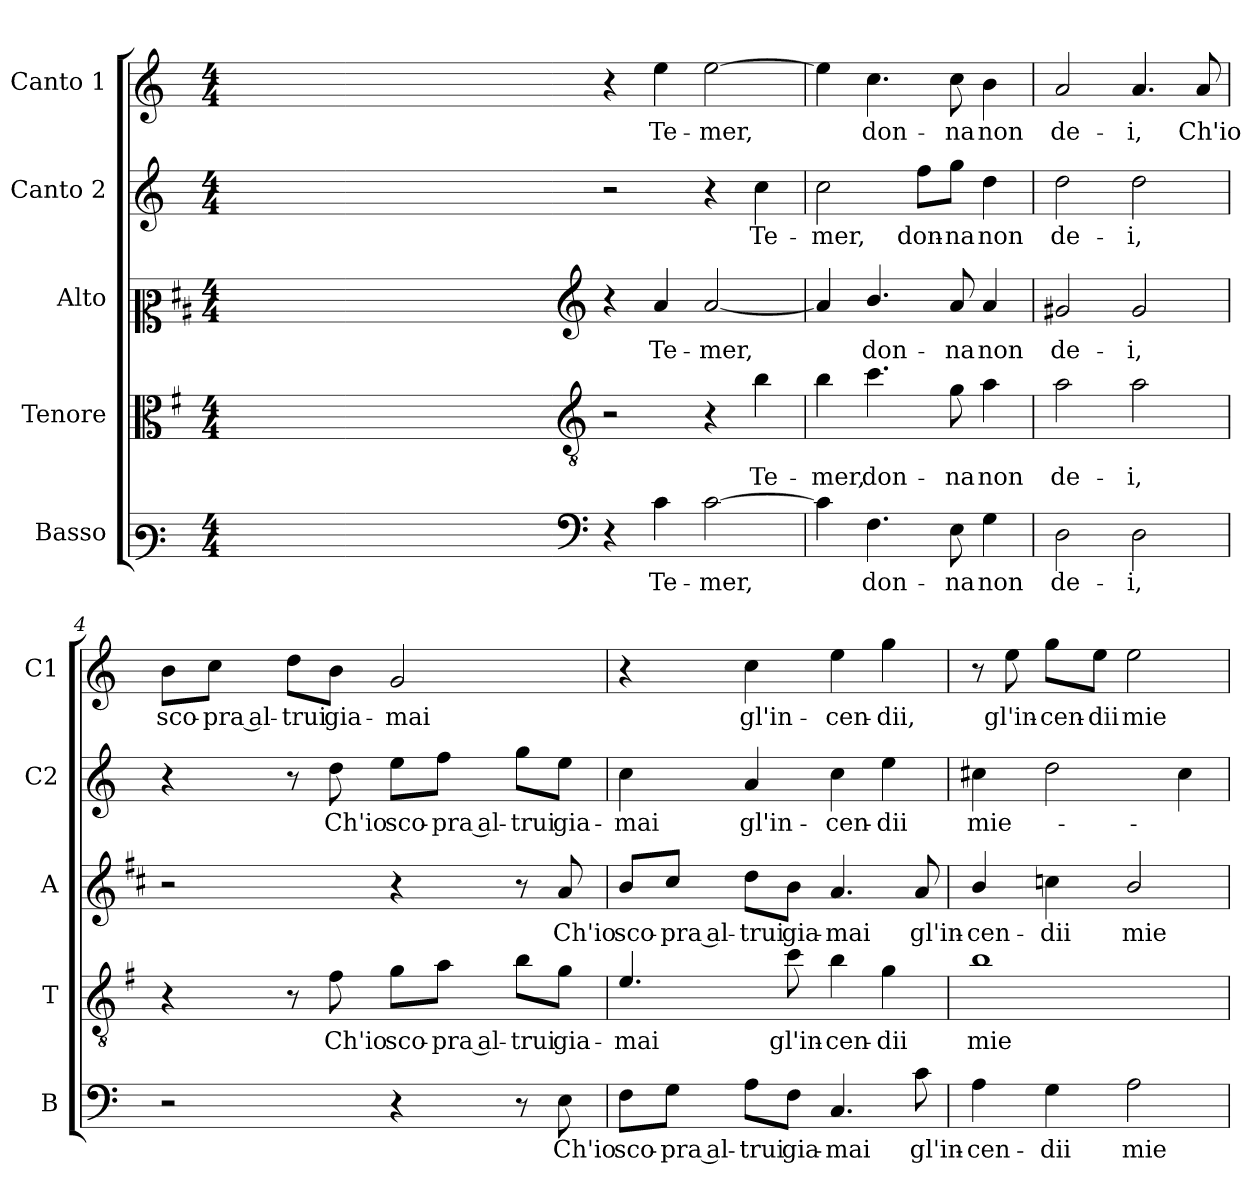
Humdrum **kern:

**kern	**text	**kern	**text	**kern	**text	**kern	**text	**kern	**text
*part5	*part5	*part4	*part4	*part3	*part3	*part2	*part2	*part1	*part1
*staff5	*staff5	*staff4	*staff4	*staff3	*staff3	*staff2	*staff2	*staff1	*staff1
*I"Basso	*	*I"Tenore	*	*I"Alto	*	*I"Canto 2	*	*I"Canto 1	*
*I'B	*	*I'T	*	*I'A	*	*I'C2	*	*I'C1	*
*clefF3	*	*clefC3	*	*clefC2	*	*clefG2	*	*clefG2	*
*	*	*ITrd4c7	*	*ITrd1c2	*	*	*	*	*
*k[]	*	*k[]	*	*k[]	*	*k[]	*	*k[]	*
*C:	*	*C:	*	*C:	*	*C:	*	*C:	*
*M4/4	*	*M4/4	*	*M4/4	*	*M4/4	*	*M4/4	*
=	=	=	=	=	=	=	=	=	=
1ryy	.	1ryy	.	1ryy	.	1ryy	.	1ryy	.
=1X-	=1X-	=1X-	=1X-	=1X-	=1X-	=1X-	=1X-	=1X-	=1X-
4ryy	.	4ryy	.	4ryy	.	4ryy	.	4ryy	.
4ryy	.	4ryy	.	4ryy	.	4ryy	.	4ryy	.
4ryy	.	4ryy	.	4ryy	.	4ryy	.	4ryy	.
4ryy	.	4ryy	.	4ryy	.	4ryy	.	4ryy	.
=1-	=1-	=1-	=1-	=1-	=1-	=1-	=1-	=1-	=1-
*clefF4	*	*clefGv2	*	*clefG2	*	*	*	*	*
4r	.	2r	.	4r	.	2r	.	4r	.
!	!LO:LY:b	!	!	!	!LO:LY:b	!	!	!	!LO:LY:b
4c\	Te-	.	.	4g/	Te-	.	.	4ee\	Te-
!	!LO:LY:b	!	!	!	!LO:LY:b	!	!	!	!LO:LY:b
[2c\	-mer,	4r	.	[2g/	-mer,	4r	.	[2ee\	-mer,
!	!	!	!LO:LY:b	!	!	!	!LO:LY:b	!	!
.	.	4e\	Te-	.	.	4cc\	Te-	.	.
=2	=2	=2	=2	=2	=2	=2	=2	=2	=2
!	!	!	!LO:LY:b	!	!	!	!LO:LY:b	!	!
4c\]	.	4e\	-mer,	4g/]	.	2cc\	-mer,	4ee\]	.
!	!LO:LY:b	!	!LO:LY:b	!	!LO:LY:b	!	!	!	!LO:LY:b
4.F\	don-	4.f\	don-	4.a/	don-	.	.	4.cc\	don-
!	!	!	!	!	!	!	!LO:LY:b	!	!
.	.	.	.	.	.	8ff\L	don-	.	.
!	!LO:LY:b	!	!LO:LY:b	!	!LO:LY:b	!	!LO:LY:b	!	!LO:LY:b
8E\	-na	8c\	-na	8g/	-na	8gg\J	-na	8cc\	-na
!	!LO:LY:b	!	!LO:LY:b	!	!LO:LY:b	!	!LO:LY:b	!	!LO:LY:b
4G\	non	4d\	non	4g/	non	4dd\	non	4b\	non
=3	=3	=3	=3	=3	=3	=3	=3	=3	=3
!	!LO:LY:b	!	!LO:LY:b	!	!LO:LY:b	!	!LO:LY:b	!	!LO:LY:b
2D\	de-	2d\	de-	2f#X/	de-	2dd\	de-	2a/	de-
!	!LO:LY:b	!	!LO:LY:b	!	!LO:LY:b	!	!LO:LY:b	!	!LO:LY:b
2D\	-i,	2d\	-i,	2f#/	-i,	2dd\	-i,	4.a/	-i,
!	!	!	!	!	!	!	!	!	!LO:LY:b
.	.	.	.	.	.	.	.	8a/	Ch'io
=4	=4	=4	=4	=4	=4	=4	=4	=4	=4
!	!	!	!	!	!	!	!	!	!LO:LY:b
2r	.	4r	.	2r	.	4r	.	8b\L	sco-
!	!	!	!	!	!	!	!	!	!LO:LY:b
.	.	.	.	.	.	.	.	8cc\J	-pra al-
!	!	!	!	!	!	!	!	!	!LO:LY:b
.	.	8r	.	.	.	8r	.	8dd\L	-trui
!	!	!	!LO:LY:b	!	!	!	!LO:LY:b	!	!LO:LY:b
.	.	8B\	Ch'io	.	.	8dd\	Ch'io	8b\J	gia-
!	!	!	!LO:LY:b	!	!	!	!LO:LY:b	!	!LO:LY:b
4r	.	8c\L	sco-	4r	.	8ee\L	sco-	2g/	-mai
!	!	!	!LO:LY:b	!	!	!	!LO:LY:b	!	!
.	.	8d\J	-pra al-	.	.	8ff\J	-pra al-	.	.
!	!	!	!LO:LY:b	!	!	!	!LO:LY:b	!	!
8r	.	8e\L	-trui	8r	.	8gg\L	-trui	.	.
!	!LO:LY:b	!	!LO:LY:b	!	!LO:LY:b	!	!LO:LY:b	!	!
8E\	Ch'io	8c\J	gia-	8g/	Ch'io	8ee\J	gia-	.	.
!!LO:LB:g=z
=5	=5	=5	=5	=5	=5	=5	=5	=5	=5
!	!LO:LY:b	!	!LO:LY:b	!	!LO:LY:b	!	!LO:LY:b	!	!
8F\L	sco-	4.A/	-mai	8a/L	sco-	4cc\	-mai	4r	.
!	!LO:LY:b	!	!	!	!LO:LY:b	!	!	!	!
8G\J	-pra al-	.	.	8b/J	-pra al-	.	.	.	.
!	!LO:LY:b	!	!	!	!LO:LY:b	!	!LO:LY:b	!	!LO:LY:b
8A\L	-trui	.	.	8cc\L	-trui	4a/	gl'in-	4cc\	gl'in-
!	!LO:LY:b	!	!LO:LY:b	!	!LO:LY:b	!	!	!	!
8F\J	gia-	8f\	gl'in-	8a\J	gia-	.	.	.	.
!	!LO:LY:b	!	!LO:LY:b	!	!LO:LY:b	!	!LO:LY:b	!	!LO:LY:b
4.C/	-mai	4e\	-cen-	4.g/	-mai	4cc\	-cen-	4ee\	-cen-
!	!	!	!LO:LY:b	!	!	!	!LO:LY:b	!	!LO:LY:b
.	.	4c\	-dii	.	.	4ee\	-dii	4gg\	-dii,
!	!LO:LY:b	!	!	!	!LO:LY:b	!	!	!	!
8c\	gl'in-	.	.	8g/	gl'in-	.	.	.	.
=6	=6	=6	=6	=6	=6	=6	=6	=6	=6
!	!LO:LY:b	!	!LO:LY:b	!	!LO:LY:b	!	!LO:LY:b	!	!
4A\	-cen-	1e	mie-	4a/	-cen-	4cc#X\	mie-	8r	.
!	!	!	!	!	!	!	!	!	!LO:LY:b
.	.	.	.	.	.	.	.	8ee\	gl'in-
!	!LO:LY:b	!	!	!	!LO:LY:b	!	!	!	!LO:LY:b
4G\	-dii	.	.	4b-X\	-dii	2dd\	.	8gg\L	-cen-
!	!	!	!	!	!	!	!	!	!LO:LY:b
.	.	.	.	.	.	.	.	8ee\J	-dii
!	!LO:LY:b	!	!	!	!LO:LY:b	!	!	!	!LO:LY:b
2A\	mie-	.	.	2a/	mie-	.	.	2ee\	mie-
.	.	.	.	.	.	4cc#\	.	.	.
=	=	=	=	=	=	=	=	=	=
*-	*-	*-	*-	*-	*-	*-	*-	*-	*-
